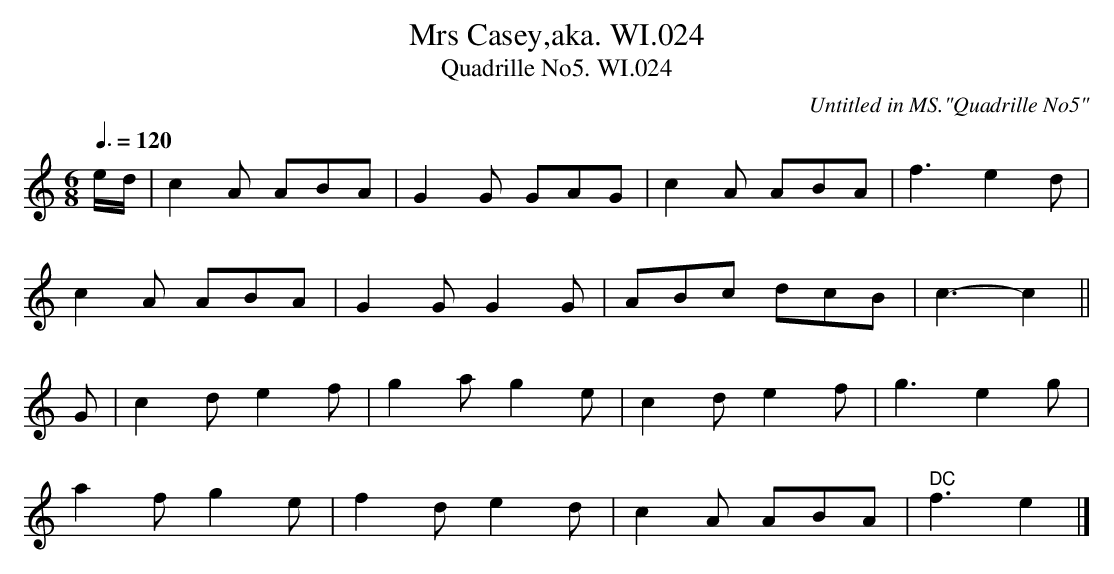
X:1
T:Mrs Casey,aka. WI.024
T:Quadrille No5. WI.024
M:6/8
L:1/8
Q:3/8=120
C:Untitled in MS."Quadrille No5"
K:C
e/d/|c2A ABA|G2G GAG|c2A ABA|f3 e2d|
c2A ABA|G2G G2G|ABc dcB|c3-c2||
G|c2d e2f|g2a g2e|c2d e2f|g3 e2g|
a2f g2e|f2d e2d|c2A ABA|" DC"f3e2|]
